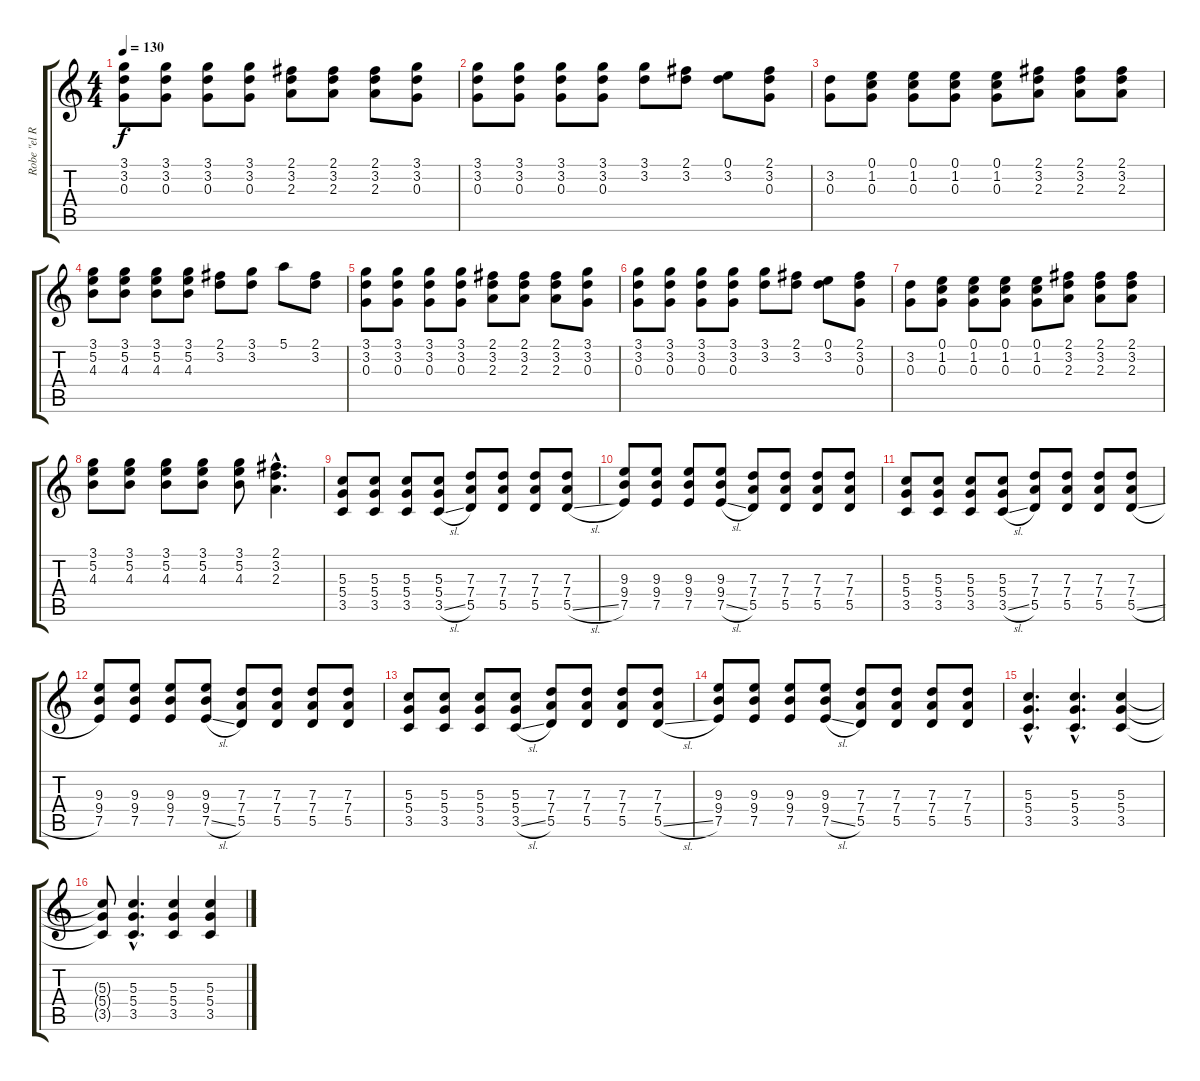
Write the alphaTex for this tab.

\track ("Robe \"el Rey de Extremadura\"  (guitarra " "Robe \"el R") {instrument overdrivenguitar}
\staff {score tabs}
\tuning (E4 B3 G3 D3 A2 E2) {hide}
\ts (4 4)
\tempo 130
\clef g2
\ks c
(3.1 3.2 0.3).8{dy f} (3.1 3.2 0.3).8 (3.1 3.2 0.3).8 (3.1 3.2 0.3).8 (2.1 3.2 2.3).8 (2.1 3.2 2.3).8 (2.1 3.2 2.3).8 (3.1 3.2 0.3).8 |
(3.1 3.2 0.3).8 (3.1 3.2 0.3).8 (3.1 3.2 0.3).8 (3.1 3.2 0.3).8 (3.1 3.2).8 (2.1 3.2).8 (0.1 3.2).8 (2.1 3.2 0.3).8 |
(3.2 0.3).8 (0.1 1.2 0.3).8 (0.1 1.2 0.3).8 (0.1 1.2 0.3).8 (0.1 1.2 0.3).8 (2.1 3.2 2.3).8 (2.1 3.2 2.3).8 (2.1 3.2 2.3).8 |
(3.1 5.2 4.3).8 (3.1 5.2 4.3).8 (3.1 5.2 4.3).8 (3.1 5.2 4.3).8 (2.1 3.2).8 (3.1 3.2).8 5.1.8 (2.1 3.2).8 |
(3.1 3.2 0.3).8 (3.1 3.2 0.3).8 (3.1 3.2 0.3).8 (3.1 3.2 0.3).8 (2.1 3.2 2.3).8 (2.1 3.2 2.3).8 (2.1 3.2 2.3).8 (3.1 3.2 0.3).8 |
(3.1 3.2 0.3).8 (3.1 3.2 0.3).8 (3.1 3.2 0.3).8 (3.1 3.2 0.3).8 (3.1 3.2).8 (2.1 3.2).8 (0.1 3.2).8 (2.1 3.2 0.3).8 |
(3.2 0.3).8 (0.1 1.2 0.3).8 (0.1 1.2 0.3).8 (0.1 1.2 0.3).8 (0.1 1.2 0.3).8 (2.1 3.2 2.3).8 (2.1 3.2 2.3).8 (2.1 3.2 2.3).8 |
(3.1 5.2 4.3).8 (3.1 5.2 4.3).8 (3.1 5.2 4.3).8 (3.1 5.2 4.3).8 (3.1 5.2 4.3).8 (2.1{hac} 3.2{hac} 2.3{hac}).4{d} |
(5.3 5.4 3.5).8{instrument electricguitarmuted} (5.3 5.4 3.5).8 (5.3 5.4 3.5).8 (5.3 5.4 3.5{sl}).8 (7.3 7.4 5.5).8 (7.3 7.4 5.5).8 (7.3 7.4 5.5).8 (7.3 7.4 5.5{sl}).8 |
(9.3 9.4 7.5).8 (9.3 9.4 7.5).8 (9.3 9.4 7.5).8 (9.3 9.4 7.5{sl}).8 (7.3 7.4 5.5).8 (7.3 7.4 5.5).8 (7.3 7.4 5.5).8 (7.3 7.4 5.5).8 |
(5.3 5.4 3.5).8 (5.3 5.4 3.5).8 (5.3 5.4 3.5).8 (5.3 5.4 3.5{sl}).8 (7.3 7.4 5.5).8 (7.3 7.4 5.5).8 (7.3 7.4 5.5).8 (7.3 7.4 5.5{sl}).8 |
(9.3 9.4 7.5).8 (9.3 9.4 7.5).8 (9.3 9.4 7.5).8 (9.3 9.4 7.5{sl}).8 (7.3 7.4 5.5).8 (7.3 7.4 5.5).8 (7.3 7.4 5.5).8 (7.3 7.4 5.5).8 |
(5.3 5.4 3.5).8 (5.3 5.4 3.5).8 (5.3 5.4 3.5).8 (5.3 5.4 3.5{sl}).8 (7.3 7.4 5.5).8 (7.3 7.4 5.5).8 (7.3 7.4 5.5).8 (7.3 7.4 5.5{sl}).8 |
(9.3 9.4 7.5).8 (9.3 9.4 7.5).8 (9.3 9.4 7.5).8 (9.3 9.4 7.5{sl}).8 (7.3 7.4 5.5).8 (7.3 7.4 5.5).8 (7.3 7.4 5.5).8 (7.3 7.4 5.5).8 |
(5.3{hac} 5.4{hac} 3.5{hac}).4{d} (5.3{hac} 5.4{hac} 3.5{hac}).4{d} (5.3 5.4 3.5).4 |
(5.3{t} 5.4{t} 3.5{t}).8 (5.3{hac} 5.4{hac} 3.5{hac}).4{d} (5.3 5.4 3.5).4 (5.3 5.4 3.5).4
